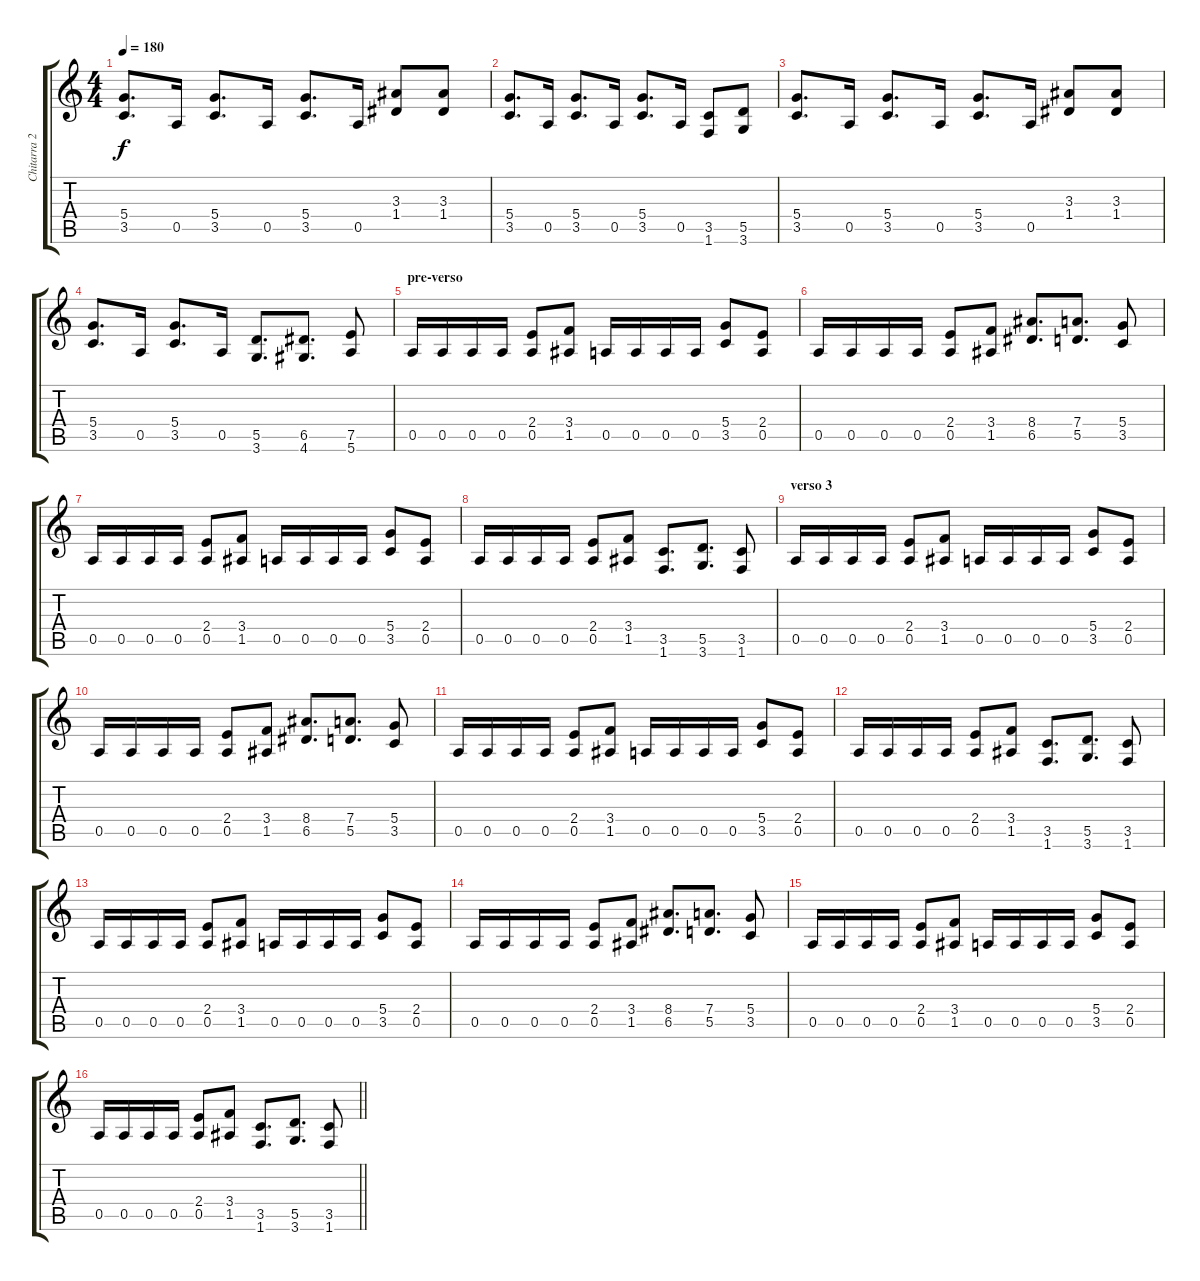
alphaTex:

\track ("Chitarra 2" "Chitarra 2") {instrument distortionguitar}
\staff {score tabs}
\tuning (E4 B3 G3 D3 A2 E2) {hide}
\ts (4 4)
\tempo 180
\clef g2
\ks c
(5.4 3.5).8{d dy f} 0.5.16 (5.4 3.5).8{d} 0.5.16 (5.4 3.5).8{d} 0.5.16 (3.3 1.4).8 (3.3 1.4).8 |
(5.4 3.5).8{d} 0.5.16 (5.4 3.5).8{d} 0.5.16 (5.4 3.5).8{d} 0.5.16 (3.5 1.6).8 (5.5 3.6).8 |
(5.4 3.5).8{d} 0.5.16 (5.4 3.5).8{d} 0.5.16 (5.4 3.5).8{d} 0.5.16 (3.3 1.4).8 (3.3 1.4).8 |
(5.4 3.5).8{d} 0.5.16 (5.4 3.5).8{d} 0.5.16 (5.5 3.6).8{d} (6.5 4.6).8{d} (7.5 5.6).8 |
\section ("" "pre-verso")
0.5.16 0.5.16 0.5.16 0.5.16 (2.4 0.5).8 (3.4 1.5).8 0.5.16 0.5.16 0.5.16 0.5.16 (5.4 3.5).8 (2.4 0.5).8 |
0.5.16 0.5.16 0.5.16 0.5.16 (2.4 0.5).8 (3.4 1.5).8 (8.4 6.5).8{d} (7.4 5.5).8{d} (5.4 3.5).8 |
0.5.16 0.5.16 0.5.16 0.5.16 (2.4 0.5).8 (3.4 1.5).8 0.5.16 0.5.16 0.5.16 0.5.16 (5.4 3.5).8 (2.4 0.5).8 |
0.5.16 0.5.16 0.5.16 0.5.16 (2.4 0.5).8 (3.4 1.5).8 (3.5 1.6).8{d} (5.5 3.6).8{d} (3.5 1.6).8 |
\section ("" "verso 3")
0.5.16 0.5.16 0.5.16 0.5.16 (2.4 0.5).8 (3.4 1.5).8 0.5.16 0.5.16 0.5.16 0.5.16 (5.4 3.5).8 (2.4 0.5).8 |
0.5.16 0.5.16 0.5.16 0.5.16 (2.4 0.5).8 (3.4 1.5).8 (8.4 6.5).8{d} (7.4 5.5).8{d} (5.4 3.5).8 |
0.5.16 0.5.16 0.5.16 0.5.16 (2.4 0.5).8 (3.4 1.5).8 0.5.16 0.5.16 0.5.16 0.5.16 (5.4 3.5).8 (2.4 0.5).8 |
0.5.16 0.5.16 0.5.16 0.5.16 (2.4 0.5).8 (3.4 1.5).8 (3.5 1.6).8{d} (5.5 3.6).8{d} (3.5 1.6).8 |
0.5.16 0.5.16 0.5.16 0.5.16 (2.4 0.5).8 (3.4 1.5).8 0.5.16 0.5.16 0.5.16 0.5.16 (5.4 3.5).8 (2.4 0.5).8 |
0.5.16 0.5.16 0.5.16 0.5.16 (2.4 0.5).8 (3.4 1.5).8 (8.4 6.5).8{d} (7.4 5.5).8{d} (5.4 3.5).8 |
0.5.16 0.5.16 0.5.16 0.5.16 (2.4 0.5).8 (3.4 1.5).8 0.5.16 0.5.16 0.5.16 0.5.16 (5.4 3.5).8 (2.4 0.5).8 |
\barLineRight lightlight
0.5.16 0.5.16 0.5.16 0.5.16 (2.4 0.5).8 (3.4 1.5).8 (3.5 1.6).8{d} (5.5 3.6).8{d} (3.5 1.6).8
